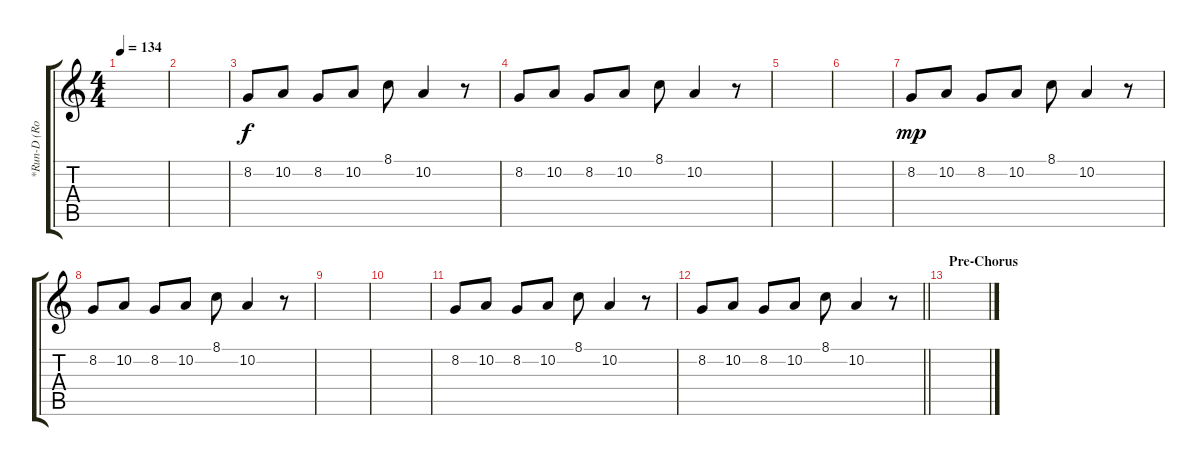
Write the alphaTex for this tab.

\track ("*Run-D (Robot Vocal)" "*Run-D (Ro") {instrument lead2sawtooth}
\staff {score tabs}
\tuning (E4 B3 G3 D3 A2 E2) {hide}
\ts (4 4)
\tempo 134
\clef g2
\ks c
|
|
8.2.8 10.2.8 8.2.8 10.2.8 8.1.8 10.2.4 r.8 |
8.2.8 10.2.8 8.2.8 10.2.8 8.1.8 10.2.4 r.8 |
|
|
8.2.8{dy mp} 10.2.8 8.2.8 10.2.8 8.1.8 10.2.4 r.8 |
8.2.8 10.2.8 8.2.8 10.2.8 8.1.8 10.2.4 r.8 |
|
|
8.2.8 10.2.8 8.2.8 10.2.8 8.1.8 10.2.4 r.8 |
\barLineRight lightlight
8.2.8 10.2.8 8.2.8 10.2.8 8.1.8 10.2.4 r.8 |
\section ("" "Pre-Chorus")
